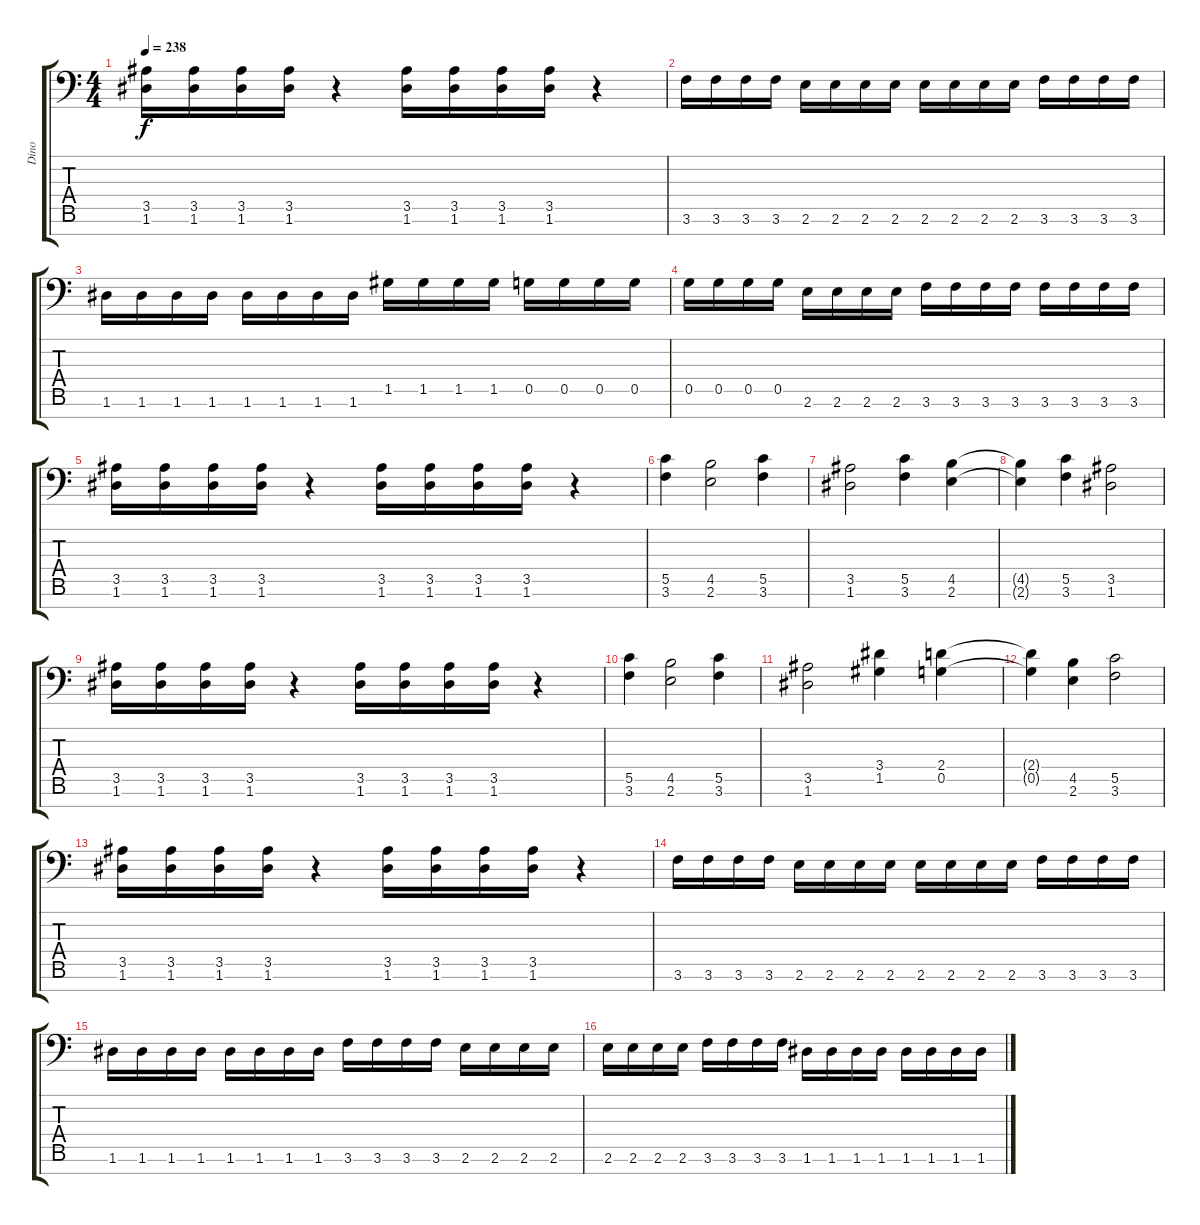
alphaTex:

\track ("Dino" "Dino") {instrument distortionguitar}
\staff {score tabs}
\tuning (D4 A3 F3 C3 G2 D2 A1) {hide}
\ts (4 4)
\tempo 238
\clef f4
\ks c
(3.5 1.6).16{dy f} (3.5 1.6).16 (3.5 1.6).16 (3.5 1.6).16 r.4 (3.5 1.6).16 (3.5 1.6).16 (3.5 1.6).16 (3.5 1.6).16 r.4 |
3.6.16 3.6.16 3.6.16 3.6.16 2.6.16 2.6.16 2.6.16 2.6.16 2.6.16 2.6.16 2.6.16 2.6.16 3.6.16 3.6.16 3.6.16 3.6.16 |
1.6.16 1.6.16 1.6.16 1.6.16 1.6.16 1.6.16 1.6.16 1.6.16 1.5.16 1.5.16 1.5.16 1.5.16 0.5.16 0.5.16 0.5.16 0.5.16 |
0.5.16 0.5.16 0.5.16 0.5.16 2.6.16 2.6.16 2.6.16 2.6.16 3.6.16 3.6.16 3.6.16 3.6.16 3.6.16 3.6.16 3.6.16 3.6.16 |
(3.5 1.6).16 (3.5 1.6).16 (3.5 1.6).16 (3.5 1.6).16 r.4 (3.5 1.6).16 (3.5 1.6).16 (3.5 1.6).16 (3.5 1.6).16 r.4 |
(5.5 3.6).4 (4.5 2.6).2 (5.5 3.6).4 |
(3.5 1.6).2 (5.5 3.6).4 (4.5 2.6).4 |
(4.5{t} 2.6{t}).4 (5.5 3.6).4 (3.5 1.6).2 |
(3.5 1.6).16 (3.5 1.6).16 (3.5 1.6).16 (3.5 1.6).16 r.4 (3.5 1.6).16 (3.5 1.6).16 (3.5 1.6).16 (3.5 1.6).16 r.4 |
(5.5 3.6).4 (4.5 2.6).2 (5.5 3.6).4 |
(3.5 1.6).2 (3.4 1.5).4 (2.4 0.5).4 |
(2.4{t} 0.5{t}).4 (4.5 2.6).4 (5.5 3.6).2 |
(3.5 1.6).16 (3.5 1.6).16 (3.5 1.6).16 (3.5 1.6).16 r.4 (3.5 1.6).16 (3.5 1.6).16 (3.5 1.6).16 (3.5 1.6).16 r.4 |
3.6.16 3.6.16 3.6.16 3.6.16 2.6.16 2.6.16 2.6.16 2.6.16 2.6.16 2.6.16 2.6.16 2.6.16 3.6.16 3.6.16 3.6.16 3.6.16 |
1.6.16 1.6.16 1.6.16 1.6.16 1.6.16 1.6.16 1.6.16 1.6.16 3.6.16 3.6.16 3.6.16 3.6.16 2.6.16 2.6.16 2.6.16 2.6.16 |
2.6.16 2.6.16 2.6.16 2.6.16 3.6.16 3.6.16 3.6.16 3.6.16 1.6.16 1.6.16 1.6.16 1.6.16 1.6.16 1.6.16 1.6.16 1.6.16
